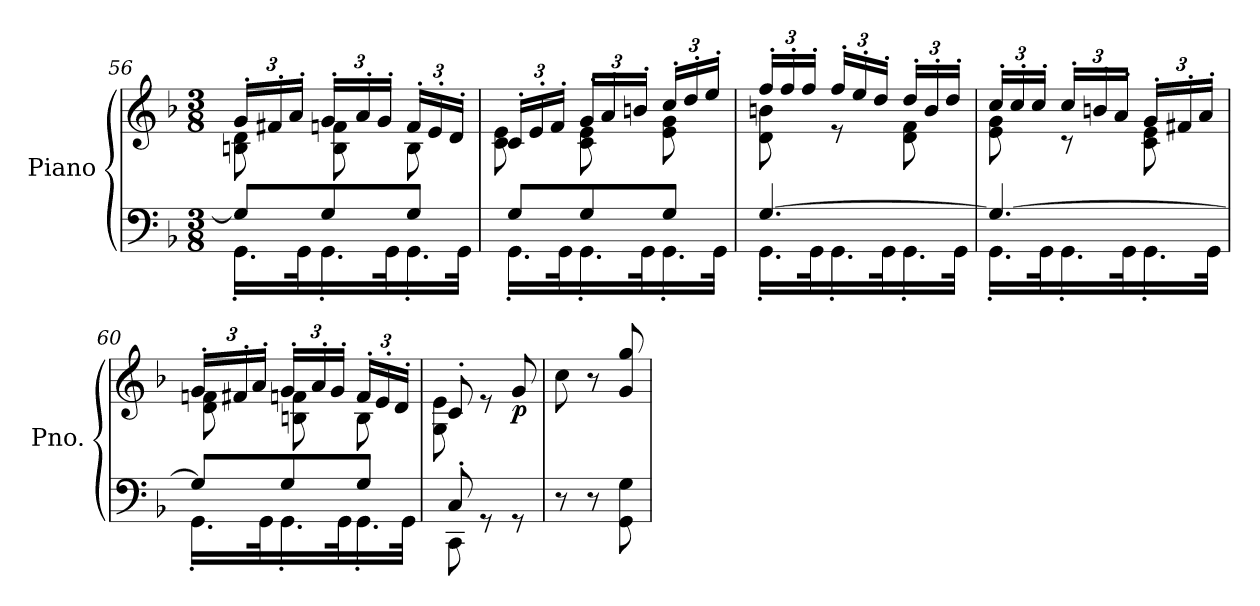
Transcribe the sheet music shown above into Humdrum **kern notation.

**kern	**kern	**dynam
*part1	*part1	*part1
*staff2	*staff1	*staff1/2
*I"Piano	*	*
*I'Pno.	*	*
*clefF4	*clefG2	*
*k[b-]	*k[b-]	*
*M3/8	*M3/8	*
=56	=56	=56
*^	*	*
*	*	*Xbrackettup	*
*	*	*^	*
8G/L]	16.GG'\LL	24g'/LL	8Bn\ 8d\	.
.	.	24f#X'/	.	.
.	.	24a'/JJ	.	.
.	32GG\K	.	.	.
8G/	16.GG'\	24g'/LL	8B\ 8fn\	.
.	.	24a'/	.	.
.	.	24g'/JJ	.	.
.	32GG\K	.	.	.
8G/J	16.GG'\	24f'/LL	8B\	.
.	.	24e'/	.	.
.	.	24d'/JJ	.	.
.	32GG\JJk	.	.	.
!!LO:PB:g=z	!!
=57	=57	=57	=57	=57
8G/L	16.GG'\LL	24c'/LL	8c\ 8e\	.
.	.	24e'/	.	.
.	.	24f'/JJ	.	.
.	32GG\K	.	.	.
8G/	16.GG'\	24g'/LL	8c\ 8e\	.
.	.	24a'/	.	.
.	.	24bn'/JJ	.	.
.	32GG\K	.	.	.
8G/J	16.GG'\	24cc'/LL	8e\ 8g\	.
.	.	24dd'/	.	.
.	.	24ee'/JJ	.	.
.	32GG\JJk	.	.	.
=58	=58	=58	=58	=58
[4.G/	16.GG'\LL	24ff'/LL	8d\ 8bn\	.
.	.	24ff'/	.	.
.	.	24ff'/JJ	.	.
.	32GG\K	.	.	.
.	16.GG'\	24ff'/LL	8r	.
.	.	24ee'/	.	.
.	.	24dd'/JJ	.	.
.	32GG\K	.	.	.
.	16.GG'\	24dd'/LL	8d\ 8f\	.
.	.	24b'/	.	.
.	.	24dd'/JJ	.	.
.	32GG\JJk	.	.	.
=59	=59	=59	=59	=59
4.G/_	16.GG'\LL	24cc'/LL	8e\ 8g\	.
.	.	24cc'/	.	.
.	.	24cc'/JJ	.	.
.	32GG\K	.	.	.
.	16.GG'\	24cc'/LL	8r	.
.	.	24bn'/	.	.
.	.	24a'/JJ	.	.
.	32GG\K	.	.	.
.	16.GG'\	24g'/LL	8c\ 8e\	.
.	.	24f#X'/	.	.
.	.	24a'/JJ	.	.
.	32GG\JJk	.	.	.
=60	=60	=60	=60	=60
8G/L]	16.GG'\LL	24g'/LL	8d\ 8fn\	.
.	.	24f#X'/	.	.
.	.	24a'/JJ	.	.
.	32GG\K	.	.	.
8G/	16.GG'\	24g'/LL	8Bn\ 8fn\	.
.	.	24a'/	.	.
.	.	24g'/JJ	.	.
.	32GG\K	.	.	.
8G/J	16.GG'\	24f'/LL	8B\	.
.	.	24e'/	.	.
.	.	24d'/JJ	.	.
.	32GG\JJk	.	.	.
=61	=61	=61	=61	=61
8C'/	8CC\	8c'/	8G\ 8e\	.
8rGG	4rGGyy	8re	4ryy	.
!	!	!	!	!LO:DY:b
8rGG	.	8g/	.	p
*v	*v	*	*	*
*	*v	*v	*
!!LO:LB:g=z
=62	=62	=62
8r	8cc\	.
8r	8r	.
8GG\ 8G\L	8g/ 8gg/L	.
=	=	=
*-	*-	*-
